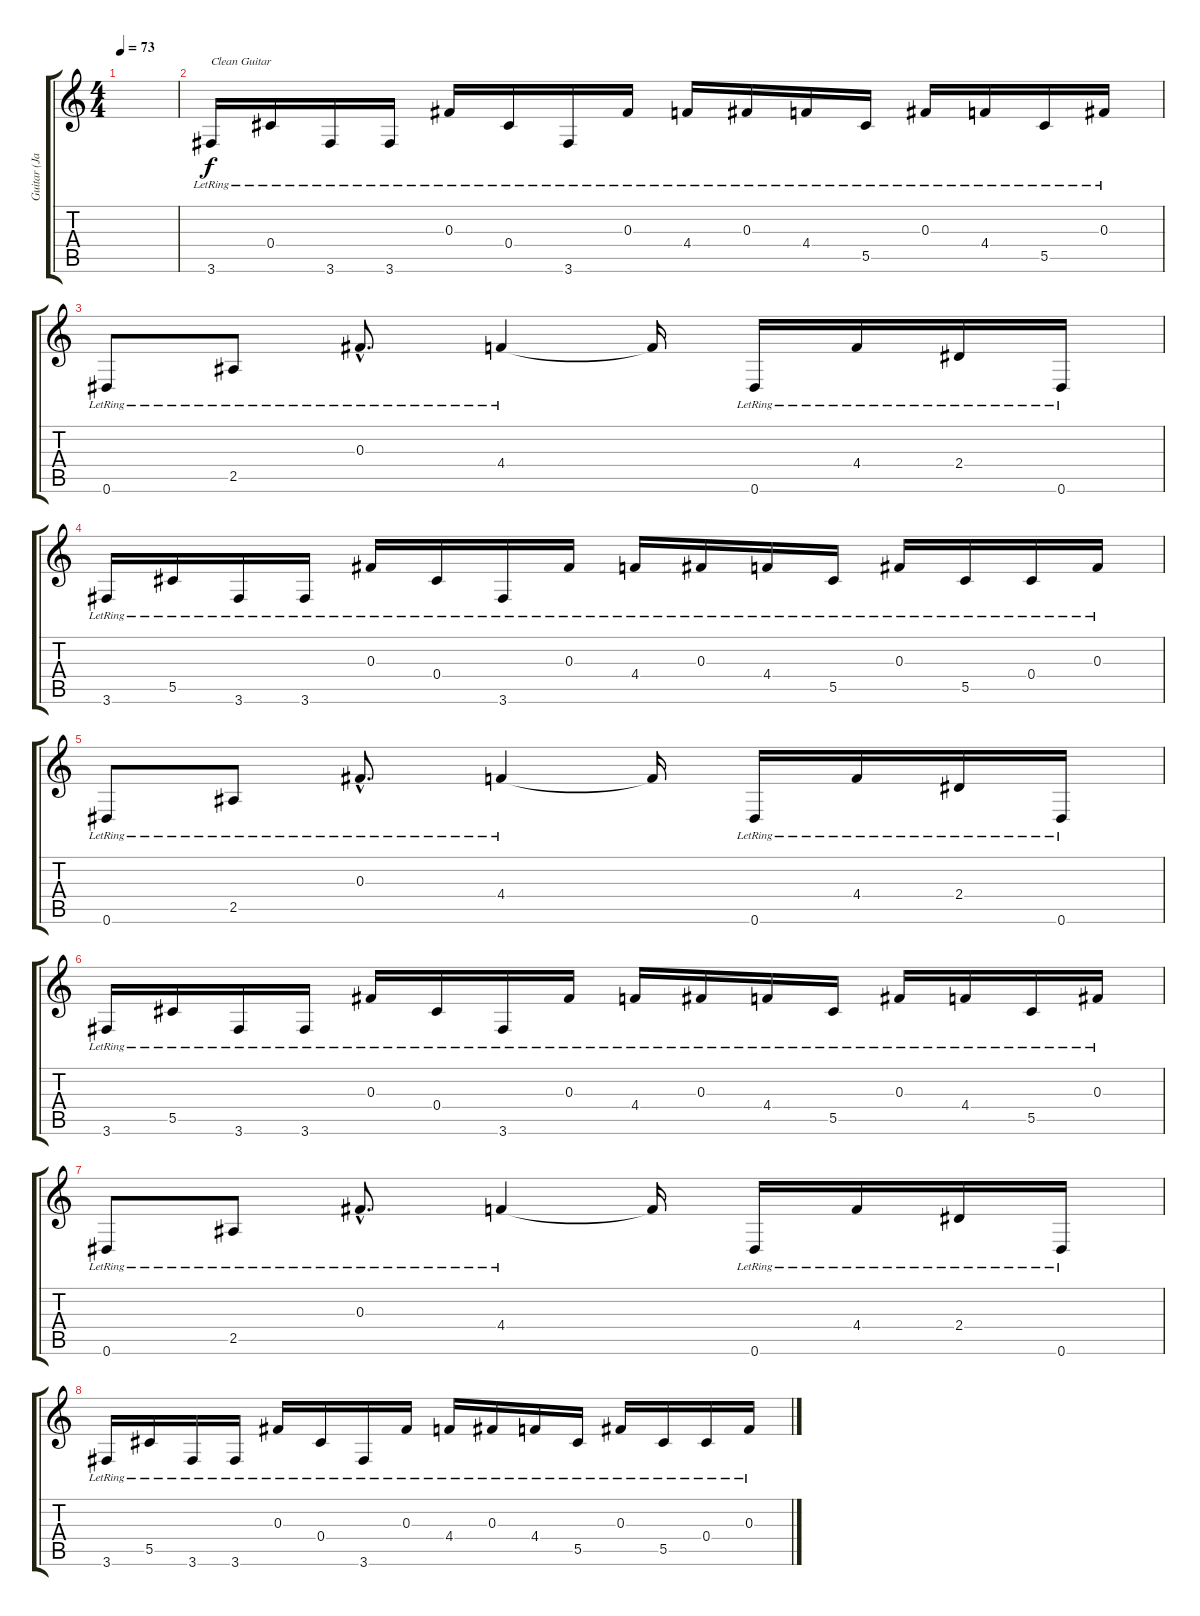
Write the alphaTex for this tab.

\track ("Guitar (Jade)" "Guitar (Ja") {instrument electricguitarjazz}
\staff {score tabs}
\tuning (Eb4 Bb3 Gb3 Db3 Ab2 Eb2) {hide}
\ts (4 4)
\tempo 73
\clef g2
\ks c
|
3.6{lr}.16{txt "Clean Guitar"} 0.4{lr}.16 3.6{lr}.16 3.6{lr}.16 0.3{lr}.16 0.4{lr}.16 3.6{lr}.16 0.3{lr}.16 4.4{lr}.16 0.3{lr}.16 4.4{lr}.16 5.5{lr}.16 0.3{lr}.16 4.4{lr}.16 5.5{lr}.16 0.3{lr}.16 |
0.6{lr}.8 2.5{lr}.8 0.3{hac lr}.8{d} 4.4{lr}.4 4.4{t}.16 0.6{lr}.16 4.4{lr}.16 2.4{lr}.16 0.6{lr}.16 |
3.6{lr}.16 5.5{lr}.16 3.6{lr}.16 3.6{lr}.16 0.3{lr}.16 0.4{lr}.16 3.6{lr}.16 0.3{lr}.16 4.4{lr}.16 0.3{lr}.16 4.4{lr}.16 5.5{lr}.16 0.3{lr}.16 5.5{lr}.16 0.4{lr}.16 0.3{lr}.16 |
0.6{lr}.8 2.5{lr}.8 0.3{hac lr}.8{d} 4.4{lr}.4 4.4{t}.16 0.6{lr}.16 4.4{lr}.16 2.4{lr}.16 0.6{lr}.16 |
3.6{lr}.16 5.5{lr}.16 3.6{lr}.16 3.6{lr}.16 0.3{lr}.16 0.4{lr}.16 3.6{lr}.16 0.3{lr}.16 4.4{lr}.16 0.3{lr}.16 4.4{lr}.16 5.5{lr}.16 0.3{lr}.16 4.4{lr}.16 5.5{lr}.16 0.3{lr}.16 |
0.6{lr}.8 2.5{lr}.8 0.3{hac lr}.8{d} 4.4{lr}.4 4.4{t}.16 0.6{lr}.16 4.4{lr}.16 2.4{lr}.16 0.6{lr}.16 |
3.6{lr}.16 5.5{lr}.16 3.6{lr}.16 3.6{lr}.16 0.3{lr}.16 0.4{lr}.16 3.6{lr}.16 0.3{lr}.16 4.4{lr}.16 0.3{lr}.16 4.4{lr}.16 5.5{lr}.16 0.3{lr}.16 5.5{lr}.16 0.4{lr}.16 0.3{lr}.16
